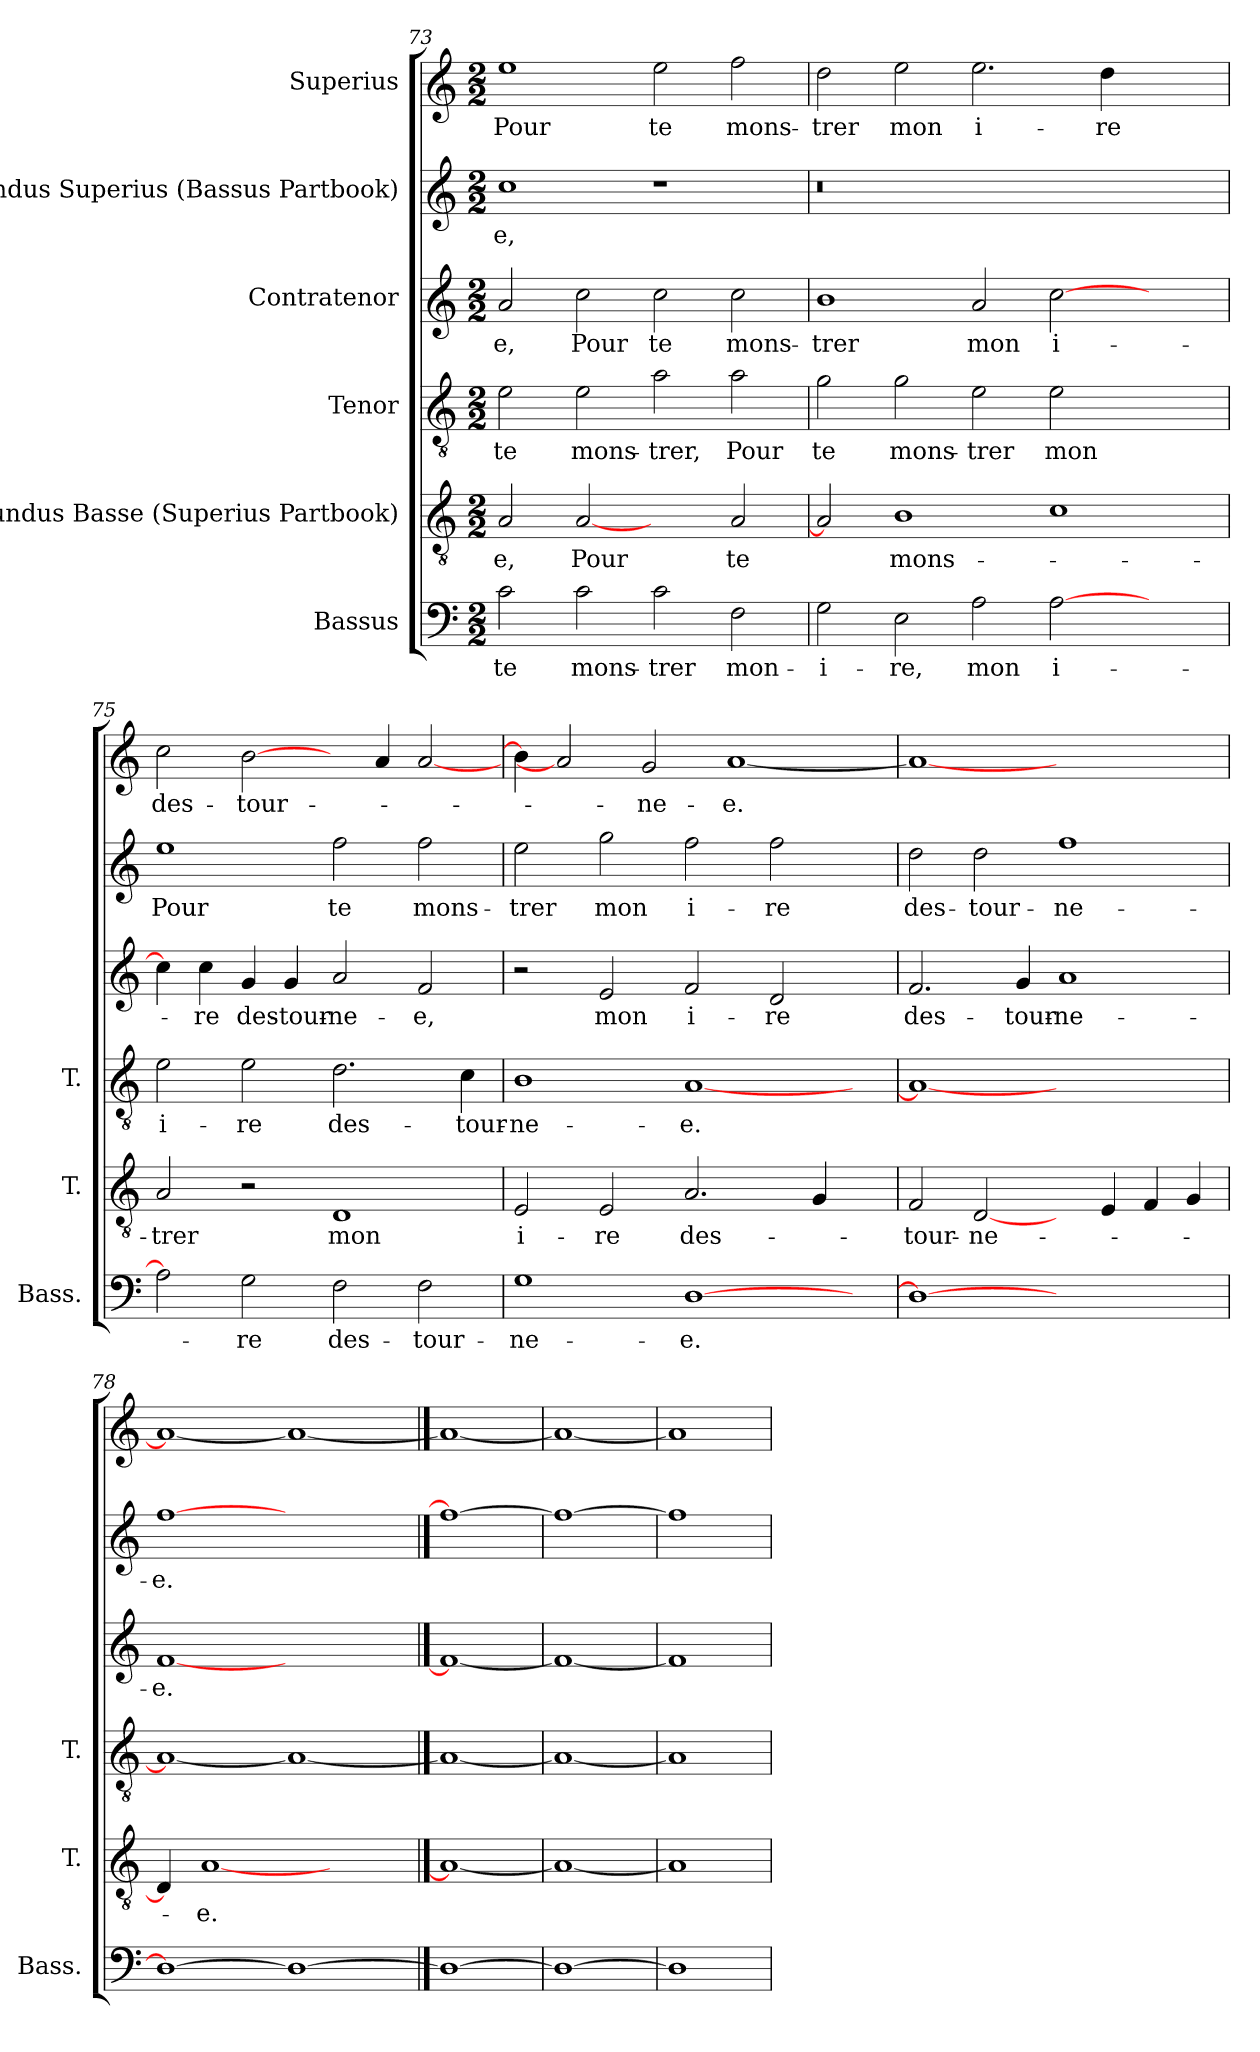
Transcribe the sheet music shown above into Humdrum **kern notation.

**kern	**text	**kern	**text	**kern	**text	**kern	**text	**kern	**text	**kern	**text
*part6	*part6	*part5	*part5	*part4	*part4	*part3	*part3	*part2	*part2	*part1	*part1
*staff6	*staff6	*staff5	*staff5	*staff4	*staff4	*staff3	*staff3	*staff2	*staff2	*staff1	*staff1
*I"Bassus	*	*I"Secundus Basse (Superius Partbook)	*	*I"Tenor	*	*I"Contratenor	*	*I"Secundus Superius (Bassus Partbook)	*	*I"Superius	*
*I'Bass.	*	*I'T.	*	*I'T.	*	*	*	*	*	*	*
!!LO:PB:g=z
*clefF4	*	*clefGv2	*	*clefGv2	*	*clefG2	*	*clefG2	*	*clefG2	*
*	*	*ITrd7c12	*	*ITrd7c12	*	*	*	*	*	*	*
*k[]	*	*k[]	*	*k[]	*	*k[]	*	*k[]	*	*k[]	*
*C:	*	*C:	*	*C:	*	*C:	*	*C:	*	*C:	*
*M2/2	*	*M2/2	*	*M2/2	*	*M2/2	*	*M2/2	*	*M2/2	*
=73	=73	=73	=73	=73	=73	=73	=73	=73	=73	=73	=73
2c\	te	2AA/	-e,	2E\	te	2a/	-e,	1cc\	-e,	1ee\	Pour
2c\	mons-	[2AA/	Pour	2E\	mons-	2cc\	Pour	.	.	.	.
2c\	-trer	2ryy	.	2A\	-trer,	2cc\	te	1r	.	2ee\	te
2F\	mon-	2AA/	te	2A\	Pour	2cc\	mons-	.	.	2ff\	mons-
=74	=74	=74	=74	=74	=74	=74	=74	=74	=74	=74	=74
!	!	!	!	!	!	!	!	!LO:N:vis=0	!	!	!
2G\	-i-	2AA/]	.	2G\	te	1b\	-trer	1r	.	2dd\	-trer
2E\	-re,	1BB\	mons-	2G\	mons-	.	.	.	.	2ee\	mon
2A\	mon	.	.	2E\	-trer	2a/	mon	1ryy	.	2.ee\	i-
[2A\	i-	1C\	.	2E\	mon	[2cc\	i-	.	.	.	.
.	.	.	.	.	.	.	.	.	.	4dd\	-re
2ryy	.	.	.	2ryy	.	2ryy	.	2ryy	.	2ryy	.
=75	=75	=75	=75	=75	=75	=75	=75	=75	=75	=75	=75
2A\]	.	2AA/	-trer	2E\	i-	4cc\]	.	1ee\	Pour	2cc\	des-
.	.	.	.	.	.	4cc\	-re	.	.	.	.
2G\	-re	2r	.	2E\	-re	4g/	des-	.	.	[2b\	-tour-
.	.	.	.	.	.	4g/	-tour-	.	.	.	.
2F\	des-	1DD/	mon	2.D\	des-	2a/	-ne-	2ff\	te	4ryy	.
.	.	.	.	.	.	.	.	.	.	4a/	.
2F\	-tour-	.	.	.	.	2f/	-e,	2ff\	mons-	[2a/	.
.	.	.	.	4C\	-tour-	.	.	.	.	.	.
!!LO:LB:g=z
=76	=76	=76	=76	=76	=76	=76	=76	=76	=76	=76	=76
1G\	-ne-	2EE/	i-	1BB\	-ne-	2r	.	2ee\	-trer	4b\]	.
.	.	.	.	.	.	.	.	.	.	2a/]	.
.	.	2EE/	-re	.	.	2e/	mon	2gg\	mon	.	.
.	.	.	.	.	.	.	.	.	.	2g/	-ne-
[1D\	-e.	2.AA/	des-	[1AA/	-e.	2f/	i-	2ff\	i-	.	.
.	.	.	.	.	.	.	.	.	.	[1a/	-e.
.	.	.	.	.	.	2d/	-re	2ff\	-re	.	.
.	.	4GG/	.	.	.	.	.	.	.	.	.
4ryy	.	4ryy	.	4ryy	.	4ryy	.	4ryy	.	.	.
=77	=77	=77	=77	=77	=77	=77	=77	=77	=77	=77	=77
1D\_	.	2FF/	-tour-	1AA/_	.	2.f/	des-	2dd\	des-	1a/_	.
.	.	[2DD/	-ne-	.	.	.	.	2dd\	-tour-	.	.
.	.	.	.	.	.	4g/	-tour-	.	.	.	.
1ryy	.	4ryy	.	1ryy	.	1a/	-ne-	1ff\	-ne-	1ryy	.
.	.	4EE/	.	.	.	.	.	.	.	.	.
.	.	4FF/	.	.	.	.	.	.	.	.	.
.	.	4GG/	.	.	.	.	.	.	.	.	.
=78	=78	=78	=78	=78	=78	=78	=78	=78	=78	=78	=78
1D\_	.	4DD/]	.	1AA/_	.	[1f/	-e.	[1ff\	-e.	1a/_	.
.	.	[1AA/	-e.	.	.	.	.	.	.	.	.
1D\_	.	.	.	1AA/_	.	1ryy	.	1ryy	.	1a/_	.
.	.	2.ryy	.	.	.	.	.	.	.	.	.
==79	==79	==79	==79	==79	==79	==79	==79	==79	==79	==79	==79
1D\_	.	1AA/_	.	1AA/_	.	1f/_	.	1ff\_	.	1a/_	.
=80	=80	=80	=80	=80	=80	=80	=80	=80	=80	=80	=80
1D\_	.	1AA/_	.	1AA/_	.	1f/_	.	1ff\_	.	1a/_	.
=81	=81	=81	=81	=81	=81	=81	=81	=81	=81	=81	=81
1D\]	.	1AA/]	.	1AA/]	.	1f/]	.	1ff\]	.	1a/]	.
=	=	=	=	=	=	=	=	=	=	=	=
*-	*-	*-	*-	*-	*-	*-	*-	*-	*-	*-	*-
